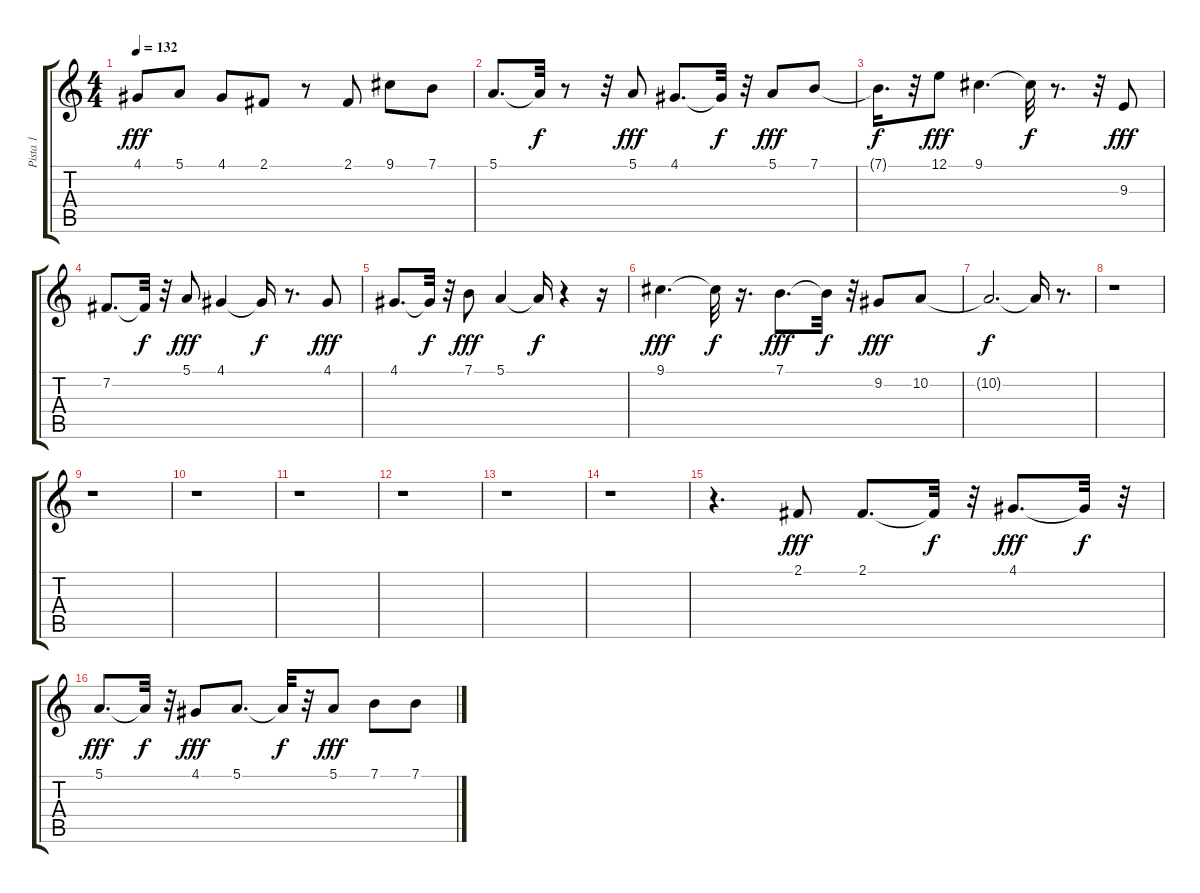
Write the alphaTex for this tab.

\track ("Pista 1" "Pista 1") {instrument flute}
\staff {score tabs}
\tuning (E4 B3 G3 D3 A2 E2) {hide}
\ts (4 4)
\tempo 132
\clef g2
\ks c
4.1.8{dy fff} 5.1.8 4.1.8 2.1.8 r.8 2.1.8 9.1.8 7.1.8 |
5.1.8{d} 5.1{t}.32{dy f} r.8 r.32 5.1.8{dy fff} 4.1.8{d} 4.1{t}.32{dy f} r.32 5.1.8{dy fff} 7.1.8 |
7.1{t}.16{d dy f} r.32 12.1.8{dy fff} 9.1.4{d} 9.1{t}.32{dy f} r.8{d} r.32 9.3.8{dy fff} |
7.2.8{d} 7.2{t}.32{dy f} r.32 5.1.8{dy fff} 4.1.4 4.1{t}.16{dy f} r.8{d} 4.1.8{dy fff} |
4.1.8{d} 4.1{t}.32{dy f} r.32 7.1.8{dy fff} 5.1.4 5.1{t}.16{dy f} r.4 r.16 |
9.1.4{d dy fff} 9.1{t}.32{dy f} r.16{d} 7.1.8{d dy fff} 7.1{t}.32{dy f} r.32 9.2.8{dy fff} 10.2.8 |
10.2{t}.2{d dy f} 10.2{t}.16 r.8{d} |
r.1 |
r.1 |
r.1 |
r.1 |
r.1 |
r.1 |
r.1 |
r.4{d} 2.1.8{dy fff} 2.1.8{d} 2.1{t}.32{dy f} r.32 4.1.8{d dy fff} 4.1{t}.32{dy f} r.32 |
5.1.8{d dy fff} 5.1{t}.32{dy f} r.32 4.1.8{dy fff} 5.1.8{d} 5.1{t}.32{dy f} r.32 5.1.8{dy fff} 7.1.8 7.1.8
